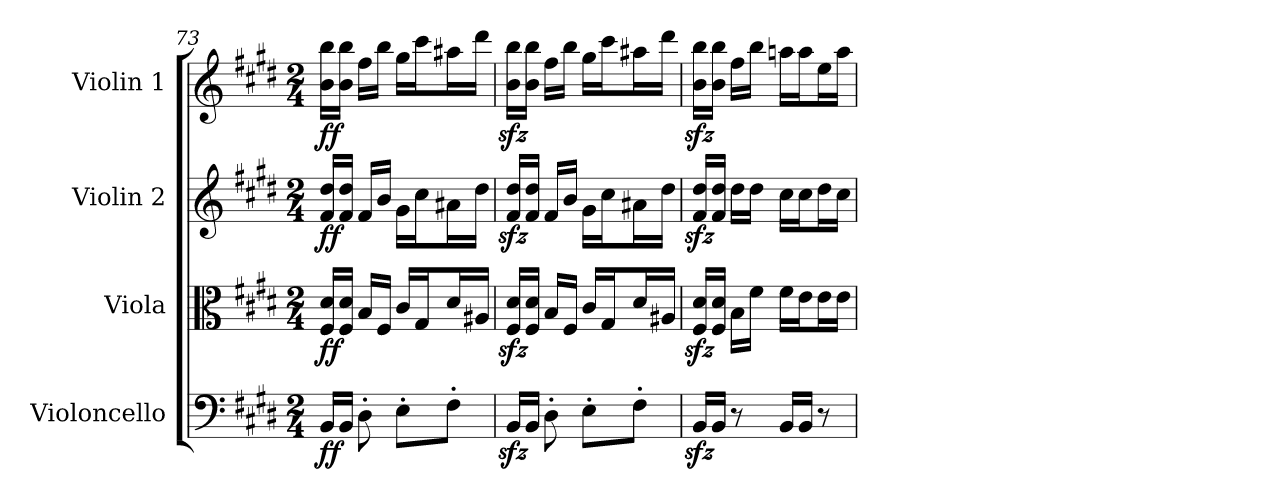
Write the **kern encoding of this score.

**kern	**dynam	**kern	**dynam	**kern	**dynam	**kern	**dynam
*part4	*part4	*part3	*part3	*part2	*part2	*part1	*part1
*staff4	*staff4	*staff3	*staff3	*staff2	*staff2	*staff1	*staff1
*I"Violoncello	*	*I"Viola	*	*I"Violin 2	*	*I"Violin 1	*
*I'Vc	*	*I'Vla	*	*I'Vln	*	*I'Vln	*
*clefF4	*	*clefC3	*	*clefG2	*	*clefG2	*
*k[f#c#g#d#]	*	*k[f#c#g#d#]	*	*k[f#c#g#d#]	*	*k[f#c#g#d#]	*
*M2/4	*	*M2/4	*	*M2/4	*	*M2/4	*
=73	=73	=73	=73	=73	=73	=73	=73
!	!LO:DY:b	!	!LO:DY:b	!	!LO:DY:b	!	!LO:DY:b
16BB/LL	ff	16F#/ 16d#/LL	ff	16f#/ 16dd#/LL	ff	16b\ 16bb\LL	ff
16BB/JJ	.	16F#/ 16d#/JJ	.	16f#/ 16dd#/JJ	.	16b\ 16bb\JJ	.
8D#'\	.	16B/LL	.	16f#/LL	.	16ff#\LL	.
.	.	16F#/JJ	.	16b/JJ	.	16bb\JJ	.
8E'\L	.	16c#/LL	.	16g#\LL	.	16gg#\LL	.
.	.	16G#/J	.	16cc#\J	.	16ccc#\J	.
8F#'\J	.	16d#/L	.	16a#X\L	.	16aa#X\L	.
.	.	16A#X/JJ	.	16dd#\JJ	.	16ddd#\JJ	.
=74	=74	=74	=74	=74	=74	=74	=74
16BBzz</LL	.	16F#/zz< 16d#/zz<LL	.	16f#/zz< 16dd#/zz<LL	.	16b\zz< 16bb\zz<LL	.
16BB/JJ	.	16F#/ 16d#/JJ	.	16f#/ 16dd#/JJ	.	16b\ 16bb\JJ	.
8D#'\	.	16B/LL	.	16f#/LL	.	16ff#\LL	.
.	.	16F#/JJ	.	16b/JJ	.	16bb\JJ	.
8E'\L	.	16c#/LL	.	16g#\LL	.	16gg#\LL	.
.	.	16G#/J	.	16cc#\J	.	16ccc#\J	.
8F#'\J	.	16d#/L	.	16a#X\L	.	16aa#X\L	.
.	.	16A#X/JJ	.	16dd#\JJ	.	16ddd#\JJ	.
=75	=75	=75	=75	=75	=75	=75	=75
16BBzz</LL	.	16F#/zz< 16d#/zz<LL	.	16f#/zz< 16dd#/zz<LL	.	16b\zz< 16bb\zz<LL	.
16BB/JJ	.	16F#/ 16d#/JJ	.	16f#/ 16dd#/JJ	.	16b\ 16bb\JJ	.
8r	.	16B\LL	.	16dd#\LL	.	16ff#\LL	.
.	.	16f#\JJ	.	16dd#\JJ	.	16bb\JJ	.
16BB/LL	.	16f#\LL	.	16cc#\LL	.	16aan\LL	.
16BB/JJ	.	16e\J	.	16cc#\J	.	16aa\J	.
8r	.	16e\L	.	16dd#\L	.	16ee\L	.
.	.	16e\JJ	.	16cc#\JJ	.	16aa\JJ	.
=	=	=	=	=	=	=	=
*-	*-	*-	*-	*-	*-	*-	*-
